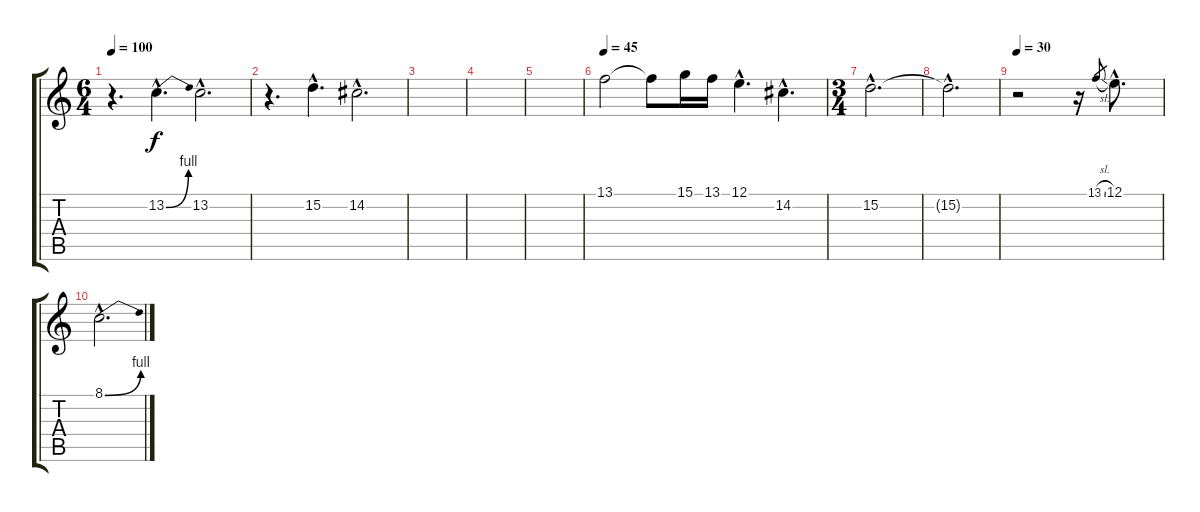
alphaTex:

\track "" {instrument flute}
\staff {score tabs}
\tuning (E4 B3 G3 D3 A2 E2) {hide}
\ts (6 4)
\tempo 100
\clef g2
\ks c
r.4{d dy f} 13.2{be (bend 0 0 60 4) hac}.4{d} 13.2{hac}.2{d} |
r.4{d} 15.2{hac}.4{d} 14.2{hac}.2{d} |
|
|
|
\tempo 45
13.1.2 13.1{t}.8 15.1.16 13.1.16 12.1{hac}.4{d} 14.2{hac}.4{d} |
\ts (3 4)
15.2{hac}.2{d} |
15.2{hac t}.2{d} |
\tempo 30
r.2{volume 9 instrument flute} r.16 13.1{sl}.8{gr} 12.1{hac}.8{d} |
8.1{be (bend 0 0 60 4) hac}.2{d}
